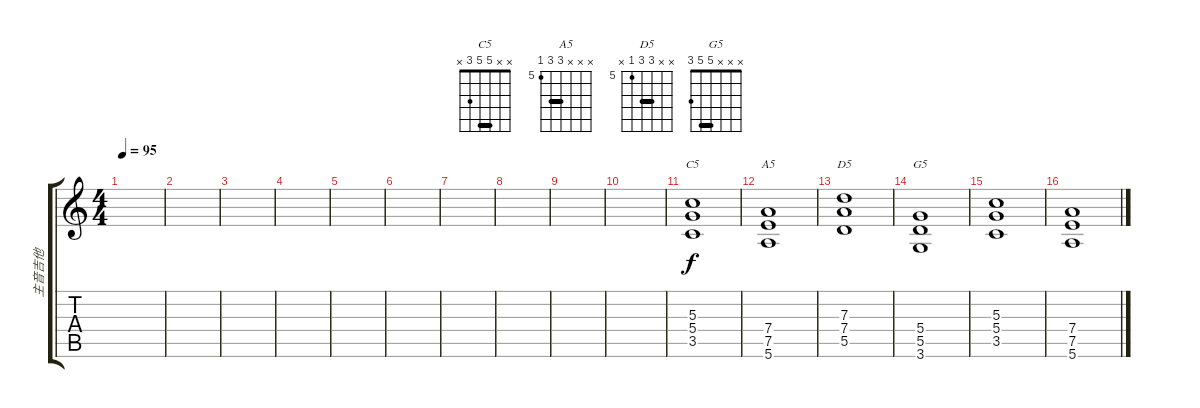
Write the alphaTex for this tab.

\track ("主音吉他" "主音吉他") {instrument overdrivenguitar}
\staff {score tabs}
\tuning (E4 B3 G3 D3 A2 E2) {hide}
\chord ("C5" x x 5 5 3 x) {barre 5}
\chord ("A5" x x x 7 7 5) {firstfret 5 barre 7}
\chord ("D5" x x 7 7 5 x) {firstfret 5 barre 7}
\chord ("G5" x x x 5 5 3) {barre 5}
\ts (4 4)
\tempo 95
\clef g2
\ks c
|
|
|
|
|
|
|
|
|
|
(5.3 5.4 3.5).1{ch "C5"} |
(7.4 7.5 5.6).1{ch "A5"} |
(7.3 7.4 5.5).1{ch "D5"} |
(5.4 5.5 3.6).1{ch "G5"} |
(5.3 5.4 3.5).1 |
(7.4 7.5 5.6).1
